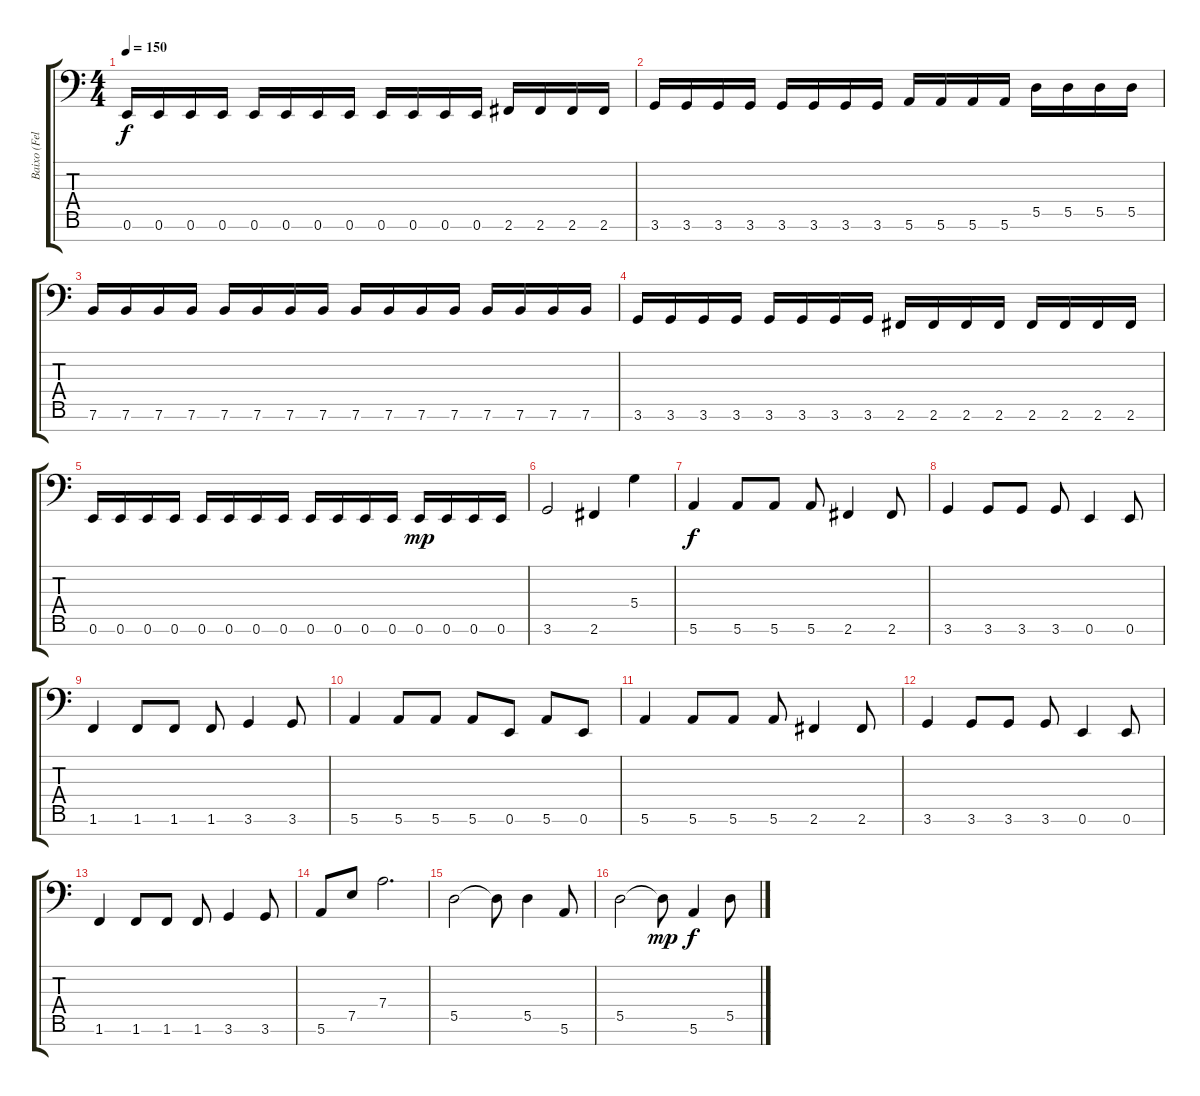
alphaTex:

\track ("Baixo (Felipe  Andreoli)" "Baixo (Fel") {instrument electricbassfinger}
\staff {score tabs}
\tuning (E3 B2 G2 D2 A1 E1 B0) {hide}
\ts (4 4)
\tempo 150
\clef f4
\ks c
0.6.16{dy f} 0.6.16 0.6.16 0.6.16 0.6.16 0.6.16 0.6.16 0.6.16 0.6.16 0.6.16 0.6.16 0.6.16 2.6.16 2.6.16 2.6.16 2.6.16 |
3.6.16 3.6.16 3.6.16 3.6.16 3.6.16 3.6.16 3.6.16 3.6.16 5.6.16 5.6.16 5.6.16 5.6.16 5.5.16 5.5.16 5.5.16 5.5.16 |
7.6.16 7.6.16 7.6.16 7.6.16 7.6.16 7.6.16 7.6.16 7.6.16 7.6.16 7.6.16 7.6.16 7.6.16 7.6.16 7.6.16 7.6.16 7.6.16 |
3.6.16 3.6.16 3.6.16 3.6.16 3.6.16 3.6.16 3.6.16 3.6.16 2.6.16 2.6.16 2.6.16 2.6.16 2.6.16 2.6.16 2.6.16 2.6.16 |
0.6.16 0.6.16 0.6.16 0.6.16 0.6.16 0.6.16 0.6.16 0.6.16 0.6.16 0.6.16 0.6.16 0.6.16 0.6.16{dy mp} 0.6.16 0.6.16 0.6.16 |
3.6.2 2.6.4 5.4.4 |
5.6.4{dy f} 5.6.8 5.6.8 5.6.8 2.6.4 2.6.8 |
3.6.4 3.6.8 3.6.8 3.6.8 0.6.4 0.6.8 |
1.6.4 1.6.8 1.6.8 1.6.8 3.6.4 3.6.8 |
5.6.4 5.6.8 5.6.8 5.6.8 0.6.8 5.6.8 0.6.8 |
5.6.4 5.6.8 5.6.8 5.6.8 2.6.4 2.6.8 |
3.6.4 3.6.8 3.6.8 3.6.8 0.6.4 0.6.8 |
1.6.4 1.6.8 1.6.8 1.6.8 3.6.4 3.6.8 |
5.6.8 7.5.8 7.4.2{d} |
5.5.2 5.5{t}.8 5.5.4 5.6.8 |
5.5.2 5.5{t}.8{dy mp} 5.6.4{dy f} 5.5.8
